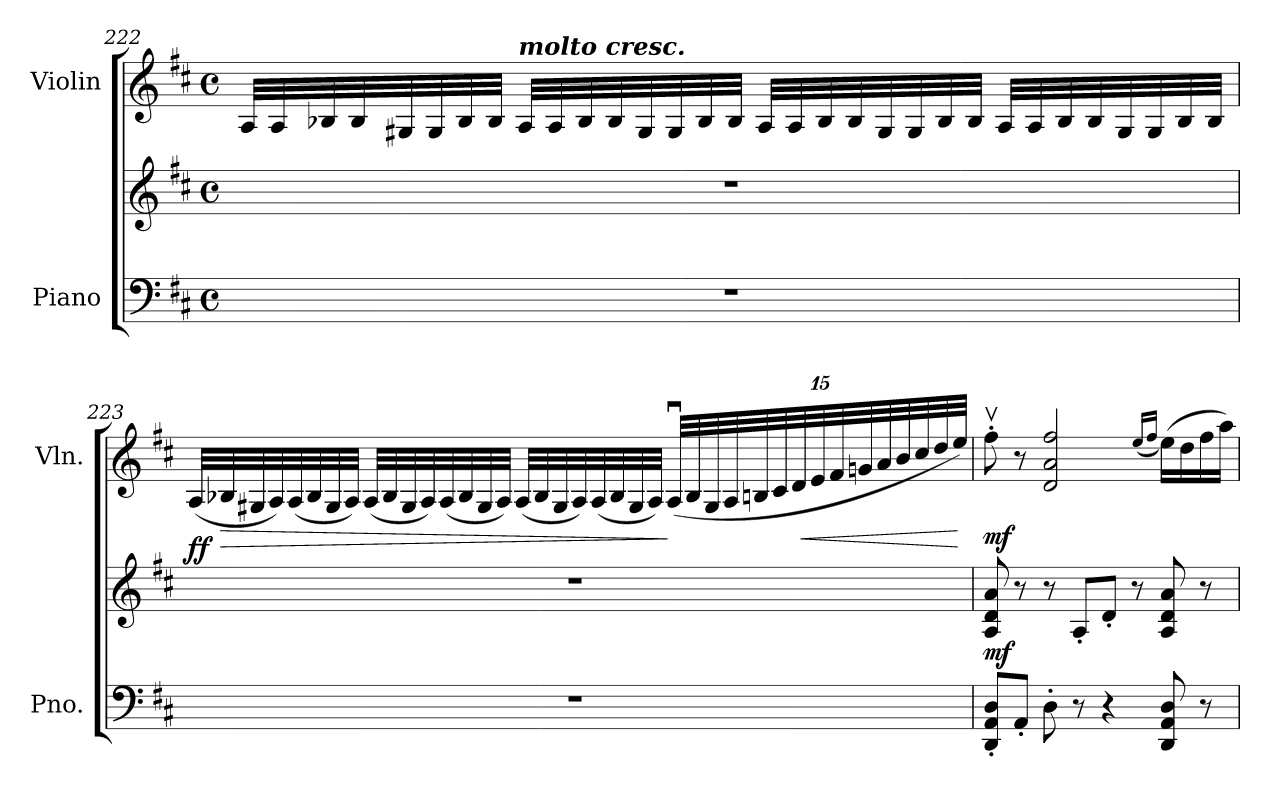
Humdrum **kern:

**kern	**kern	**dynam	**kern	**dynam
*part2	*part2	*part2	*part1	*part1
*staff3	*staff2	*staff2/3	*staff1	*staff1
*I"Piano	*	*	*I"Violin	*
*I'Pno.	*	*	*I'Vln.	*
!!LO:LB:g=z
*clefF4	*clefG2	*	*clefG2	*
*k[f#c#]	*k[f#c#]	*	*k[f#c#]	*
*M4/4	*M4/4	*	*M4/4	*
*met(c)	*met(c)	*	*met(c)	*
=222	=222	=222	=222	=222
1r	1r	.	32A/LLL	.
.	.	.	32A/	.
.	.	.	32B-X/	.
.	.	.	32B-/	.
.	.	.	32G#X/	.
.	.	.	32G#/	.
.	.	.	32B-/	.
.	.	.	32B-/JJJ	.
!	!	!	!LO:TX:a:Bi:t=molto cresc.	!
.	.	.	32A/LLL	.
.	.	.	32A/	.
.	.	.	32B-/	.
.	.	.	32B-/	.
.	.	.	32G#/	.
.	.	.	32G#/	.
.	.	.	32B-/	.
.	.	.	32B-/JJJ	.
.	.	.	32A/LLL	.
.	.	.	32A/	.
.	.	.	32B-/	.
.	.	.	32B-/	.
.	.	.	32G#/	.
.	.	.	32G#/	.
.	.	.	32B-/	.
.	.	.	32B-/JJJ	.
.	.	.	32A/LLL	.
.	.	.	32A/	.
.	.	.	32B-/	.
.	.	.	32B-/	.
.	.	.	32G#/	.
.	.	.	32G#/	.
.	.	.	32B-/	.
.	.	.	32B-/JJJ	.
!!LO:LB:g=z
=223	=223	=223	=223	=223
!	!	!LO:DY:a	!	!
1r	1r	ff	(>32A/LLL	.
!	!	!	!	!LO:HP:b
.	.	.	32B-X/	>
.	.	.	32G#X/	.
.	.	.	32A/)	.
.	.	.	(>32A/	.
.	.	.	32B-/	.
.	.	.	32G#/	.
.	.	.	32A/JJJ)	.
.	.	.	(>32A/LLL	.
.	.	.	32B-/	.
.	.	.	32G#/	.
.	.	.	32A/)	.
.	.	.	(>32A/	.
.	.	.	32B-/	.
.	.	.	32G#/	.
.	.	.	32A/JJJ)	.
.	.	.	(>32A/LLL	.
.	.	.	32B-/	.
.	.	.	32G#/	.
.	.	.	32A/)	.
.	.	.	(>32A/	.
.	.	.	32B-/	.
.	.	.	32G#/	.
.	.	.	32A/JJJ)	.
*	*	*	*Xbrackettup	*
*	*	*	*MM50	*
.	.	.	(60Au/LLL	]
.	.	.	60B-/	.
.	.	.	60G#/	.
.	.	.	60A/	.
.	.	.	60Bn/	.
.	.	.	60c#/	.
.	.	.	60d/	.
!	!	!	!	!LO:HP:b
.	.	.	60e/	<
.	.	.	60f#/	.
.	.	.	60gn/	.
.	.	.	60a/	.
.	.	.	60b/	.
.	.	.	60cc#/	.
.	.	.	60dd/	.
.	.	.	60ee/JJJ)	.
.	.	.	.	[
!!LO:PB:g=z
=224	=224	=224	=224	=224
!!LO:REH:place=s1:a:B:fs=14:t=I
*	*	*	*MM80	*
!	!	!LO:DY:a=2	!	!LO:DY:b
8DD/' 8AA/' 8D/'L	8A/ 8d/ 8a/	mf	8ff#v'\	mf
8AA'/J	8r	.	8r	.
8D'\	8r	.	2d/ 2a/ 2ff#/	.
8r	8A'/L	.	.	.
4r	8d'/J	.	.	.
.	8r	.	.	.
.	.	.	(16qee/LL	.
.	.	.	16qff#/JJ	.
8DD/ 8AA/ 8D/	8A/ 8d/ 8a/	.	(16ee\LL)	.
.	.	.	16dd\	.
8r	8r	.	16ff#\	.
.	.	.	16aa\JJ)	.
=	=	=	=	=
*-	*-	*-	*-	*-
